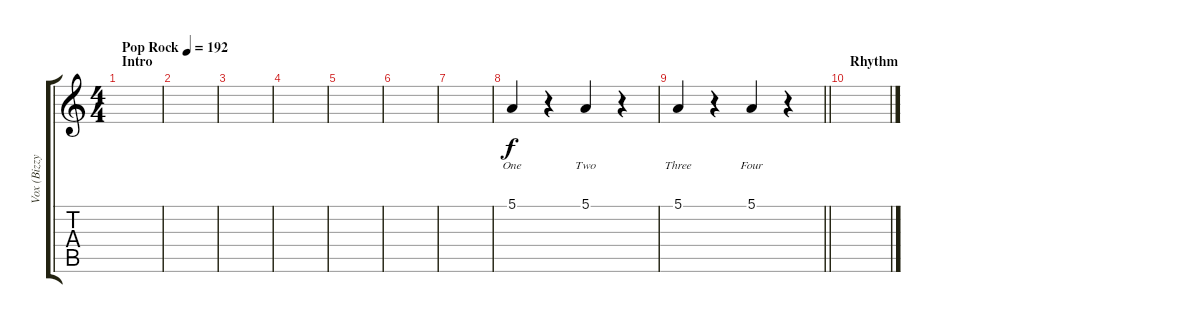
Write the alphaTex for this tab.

\track ("Vox (Bizzy D)" "Vox (Bizzy") {instrument lead2sawtooth}
\staff {score tabs}
\tuning (E4 B3 G3 D3 A2 E2) {hide}
\ts (4 4)
\section ("" "Intro")
\tempo (192 "Pop Rock")
\clef g2
\ks c
|
|
|
|
|
|
|
5.1.4{lyrics (0 "One") lyrics (1 "") lyrics (2 "") lyrics (3 "") lyrics (4 "")} r.4 5.1.4{lyrics (0 "Two") lyrics (1 "") lyrics (2 "") lyrics (3 "") lyrics (4 "")} r.4 |
\barLineRight lightlight
5.1.4{lyrics (0 "Three") lyrics (1 "") lyrics (2 "") lyrics (3 "") lyrics (4 "")} r.4 5.1.4{lyrics (0 "Four") lyrics (1 "") lyrics (2 "") lyrics (3 "") lyrics (4 "")} r.4 |
\section ("" "Rhythm")
